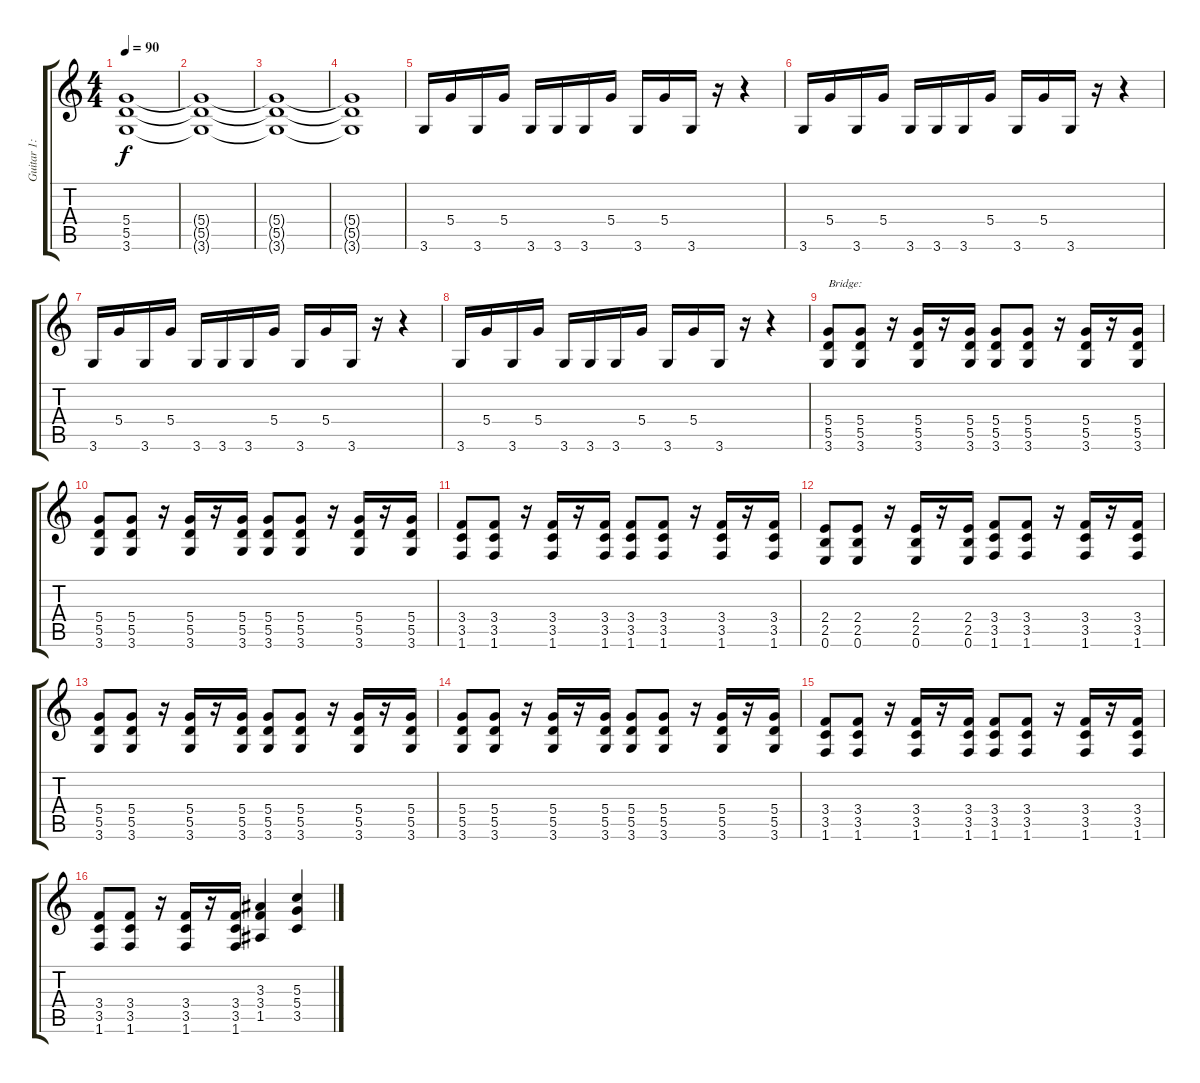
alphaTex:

\track ("Guitar 1:" "Guitar 1:") {instrument distortionguitar}
\staff {score tabs}
\tuning (E4 B3 G3 D3 A2 E2) {hide}
\ts (4 4)
\tempo 90
\clef g2
\ks c
(5.4 5.5 3.6).1{dy f} |
(5.4{t} 5.5{t} 3.6{t}).1 |
(5.4{t} 5.5{t} 3.6{t}).1 |
(5.4{t} 5.5{t} 3.6{t}).1 |
3.6.16 5.4.16 3.6.16 5.4.16 3.6.16 3.6.16 3.6.16 5.4.16 3.6.16 5.4.16 3.6.16 r.16 r.4 |
3.6.16 5.4.16 3.6.16 5.4.16 3.6.16 3.6.16 3.6.16 5.4.16 3.6.16 5.4.16 3.6.16 r.16 r.4 |
3.6.16 5.4.16 3.6.16 5.4.16 3.6.16 3.6.16 3.6.16 5.4.16 3.6.16 5.4.16 3.6.16 r.16 r.4 |
3.6.16 5.4.16 3.6.16 5.4.16 3.6.16 3.6.16 3.6.16 5.4.16 3.6.16 5.4.16 3.6.16 r.16 r.4 |
(5.4 5.5 3.6).8{txt "Bridge:"} (5.4 5.5 3.6).8 r.16 (5.4 5.5 3.6).16 r.16 (5.4 5.5 3.6).16 (5.4 5.5 3.6).8 (5.4 5.5 3.6).8 r.16 (5.4 5.5 3.6).16 r.16 (5.4 5.5 3.6).16 |
(5.4 5.5 3.6).8 (5.4 5.5 3.6).8 r.16 (5.4 5.5 3.6).16 r.16 (5.4 5.5 3.6).16 (5.4 5.5 3.6).8 (5.4 5.5 3.6).8 r.16 (5.4 5.5 3.6).16 r.16 (5.4 5.5 3.6).16 |
(3.4 3.5 1.6).8 (3.4 3.5 1.6).8 r.16 (3.4 3.5 1.6).16 r.16 (3.4 3.5 1.6).16 (3.4 3.5 1.6).8 (3.4 3.5 1.6).8 r.16 (3.4 3.5 1.6).16 r.16 (3.4 3.5 1.6).16 |
(2.4 2.5 0.6).8 (2.4 2.5 0.6).8 r.16 (2.4 2.5 0.6).16 r.16 (2.4 2.5 0.6).16 (3.4 3.5 1.6).8 (3.4 3.5 1.6).8 r.16 (3.4 3.5 1.6).16 r.16 (3.4 3.5 1.6).16 |
(5.4 5.5 3.6).8 (5.4 5.5 3.6).8 r.16 (5.4 5.5 3.6).16 r.16 (5.4 5.5 3.6).16 (5.4 5.5 3.6).8 (5.4 5.5 3.6).8 r.16 (5.4 5.5 3.6).16 r.16 (5.4 5.5 3.6).16 |
(5.4 5.5 3.6).8 (5.4 5.5 3.6).8 r.16 (5.4 5.5 3.6).16 r.16 (5.4 5.5 3.6).16 (5.4 5.5 3.6).8 (5.4 5.5 3.6).8 r.16 (5.4 5.5 3.6).16 r.16 (5.4 5.5 3.6).16 |
(3.4 3.5 1.6).8 (3.4 3.5 1.6).8 r.16 (3.4 3.5 1.6).16 r.16 (3.4 3.5 1.6).16 (3.4 3.5 1.6).8 (3.4 3.5 1.6).8 r.16 (3.4 3.5 1.6).16 r.16 (3.4 3.5 1.6).16 |
(3.4 3.5 1.6).8 (3.4 3.5 1.6).8 r.16 (3.4 3.5 1.6).16 r.16 (3.4 3.5 1.6).16 (3.3 3.4 1.5).4 (5.3 5.4 3.5).4
